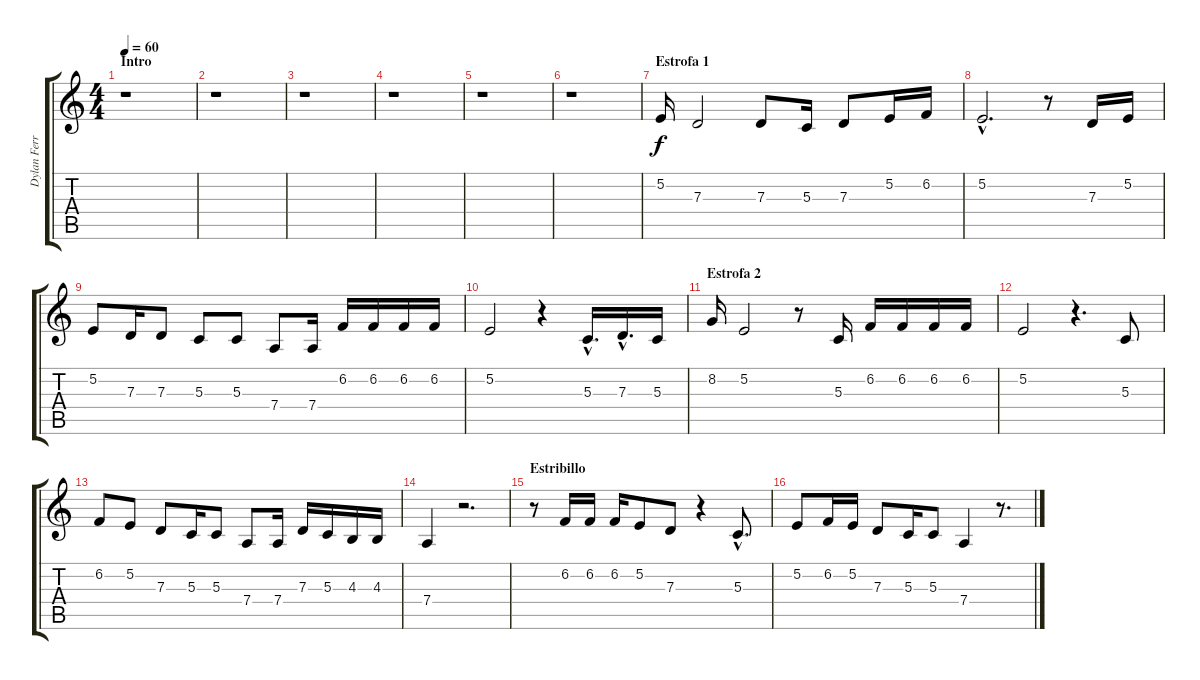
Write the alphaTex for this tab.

\track ("Dylan Ferro" "Dylan Ferr") {instrument oboe}
\staff {score tabs}
\tuning (E4 B3 G3 D3 A2 E2) {hide}
\ts (4 4)
\section ("" "Intro")
\tempo 60
\clef g2
\ks c
r.1{dy f instrument oboe} |
r.1 |
r.1 |
r.1 |
r.1 |
r.1 |
\section ("" "Estrofa 1")
5.2.16 7.3.2 7.3.8 5.3.16 7.3.8 5.2.16 6.2.16 |
5.2{hac}.2{d} r.8 7.3.16 5.2.16 |
5.2.8 7.3.16 7.3.8 5.3.8 5.3.8 7.4.8 7.4.16 6.2.16 6.2.16 6.2.16 6.2.16 |
5.2.2 r.4 5.3{hac}.16{d} 7.3{hac}.16{d} 5.3.16 |
\section ("" "Estrofa 2")
8.2.16 5.2.2 r.8 5.3.16 6.2.16 6.2.16 6.2.16 6.2.16 |
5.2.2 r.4{d} 5.3.8 |
6.2.8 5.2.8 7.3.8 5.3.16 5.3.8 7.4.8 7.4.16 7.3.16 5.3.16 4.3.16 4.3.16 |
7.4.4 r.2{d} |
\section ("" "Estribillo")
r.8 6.2.16 6.2.16 6.2.16 5.2.8 7.3.8 r.4 5.3{hac}.8{d} |
5.2.8 6.2.16 5.2.16 7.3.8 5.3.16 5.3.8 7.4.4 r.8{d}
